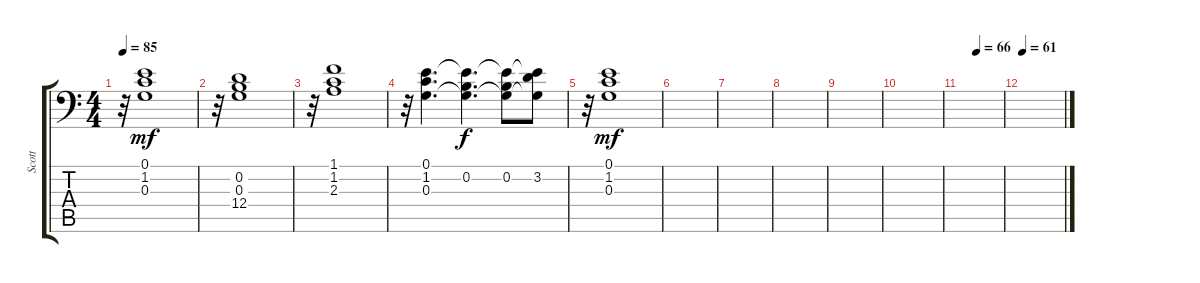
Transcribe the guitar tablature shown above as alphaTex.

\track ("Scott" "Scott") {instrument acousticgrandpiano}
\staff {score tabs}
\tuning (E4 B3 G3 D3 A2 F1) {hide}
\ts (4 4)
\tempo 85
\clef f4
\ks c
r.32{dy f} (0.1 1.2 0.3).1{dy mf} |
r.32 (0.2 0.3 12.4).1 |
r.32 (1.1 1.2 2.3).1 |
r.32 (0.1 1.2 0.3).4{d} (0.1{t} 0.2 0.3{t}).4{d dy f} (0.1{t} 0.2 0.3{t}).8 (0.1{t} 3.2 0.3{t}).8 |
r.32 (0.1 1.2 0.3).1{dy mf} |
|
|
|
|
|
\tempo (66 0.375)
|
\tempo 61
